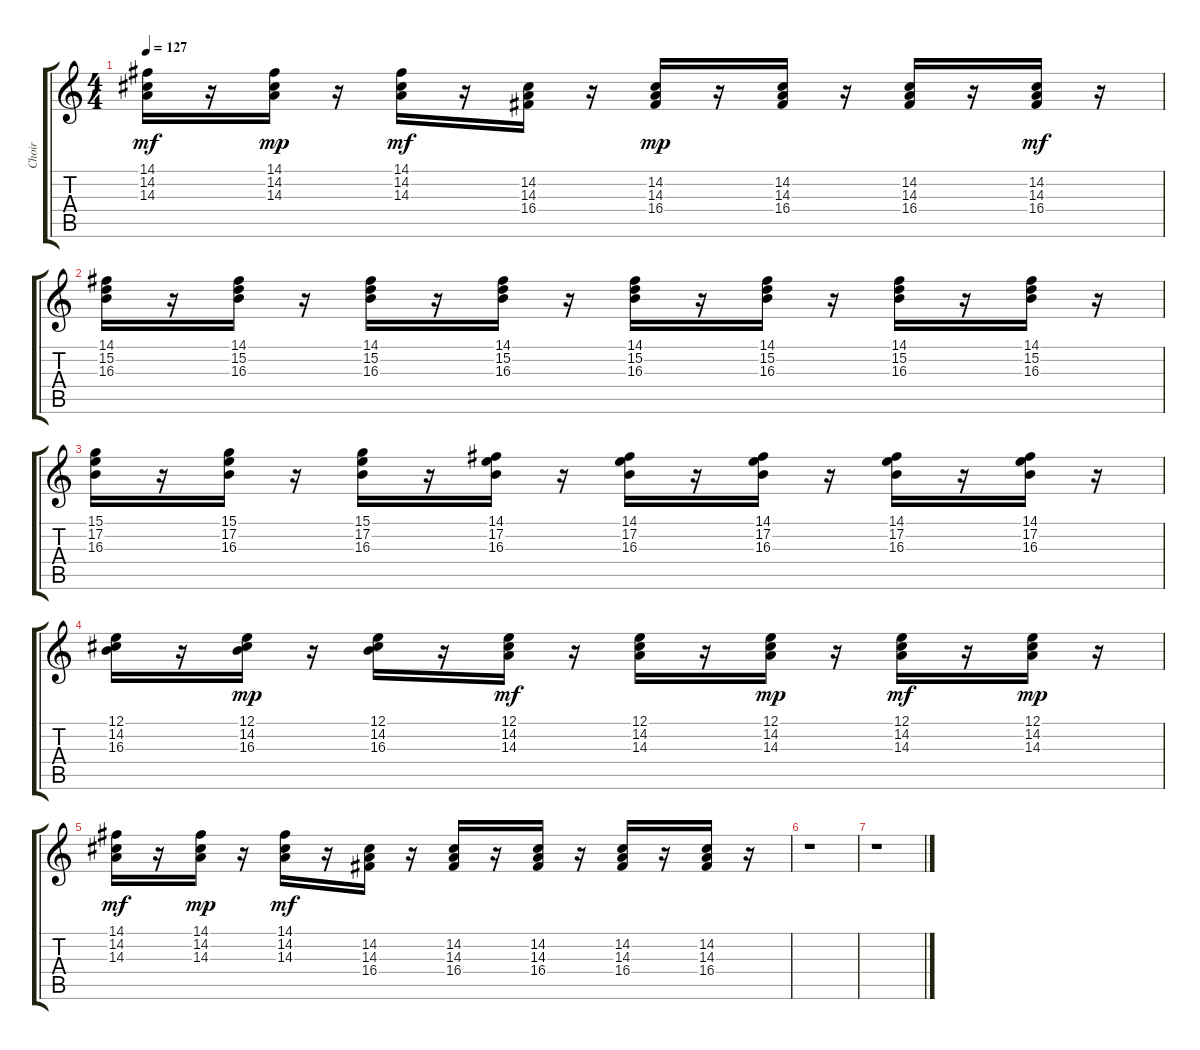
\track ("Choir               " "Choir     ") {instrument breathnoise}
\staff {score tabs}
\tuning (E4 B3 G3 D3 A2 E2) {hide}
\ts (4 4)
\tempo 127
\clef g2
\ks c
(14.1 14.2 14.3).16{dy mf} r.16 (14.1 14.2 14.3).16{dy mp} r.16 (14.1 14.2 14.3).16{dy mf} r.16 (14.2 14.3 16.4).16 r.16 (14.2 14.3 16.4).16{dy mp} r.16 (14.2 14.3 16.4).16 r.16 (14.2 14.3 16.4).16 r.16 (14.2 14.3 16.4).16{dy mf} r.16 |
(14.1 15.2 16.3).16 r.16 (14.1 15.2 16.3).16 r.16 (14.1 15.2 16.3).16 r.16 (14.1 15.2 16.3).16 r.16 (14.1 15.2 16.3).16 r.16 (14.1 15.2 16.3).16 r.16 (14.1 15.2 16.3).16 r.16 (14.1 15.2 16.3).16 r.16 |
(15.1 17.2 16.3).16 r.16 (15.1 17.2 16.3).16 r.16 (15.1 17.2 16.3).16 r.16 (14.1 17.2 16.3).16 r.16 (14.1 17.2 16.3).16 r.16 (14.1 17.2 16.3).16 r.16 (14.1 17.2 16.3).16 r.16 (14.1 17.2 16.3).16 r.16 |
(12.1 14.2 16.3).16 r.16 (12.1 14.2 16.3).16{dy mp} r.16 (12.1 14.2 16.3).16 r.16 (12.1 14.2 14.3).16{dy mf} r.16 (12.1 14.2 14.3).16 r.16 (12.1 14.2 14.3).16{dy mp} r.16 (12.1 14.2 14.3).16{dy mf} r.16 (12.1 14.2 14.3).16{dy mp} r.16 |
(14.1 14.2 14.3).16{dy mf} r.16 (14.1 14.2 14.3).16{dy mp} r.16 (14.1 14.2 14.3).16{dy mf} r.16 (14.2 14.3 16.4).16 r.16 (14.2 14.3 16.4).16 r.16 (14.2 14.3 16.4).16 r.16 (14.2 14.3 16.4).16 r.16 (14.2 14.3 16.4).16 r.16 |
r.1 |
r.1
